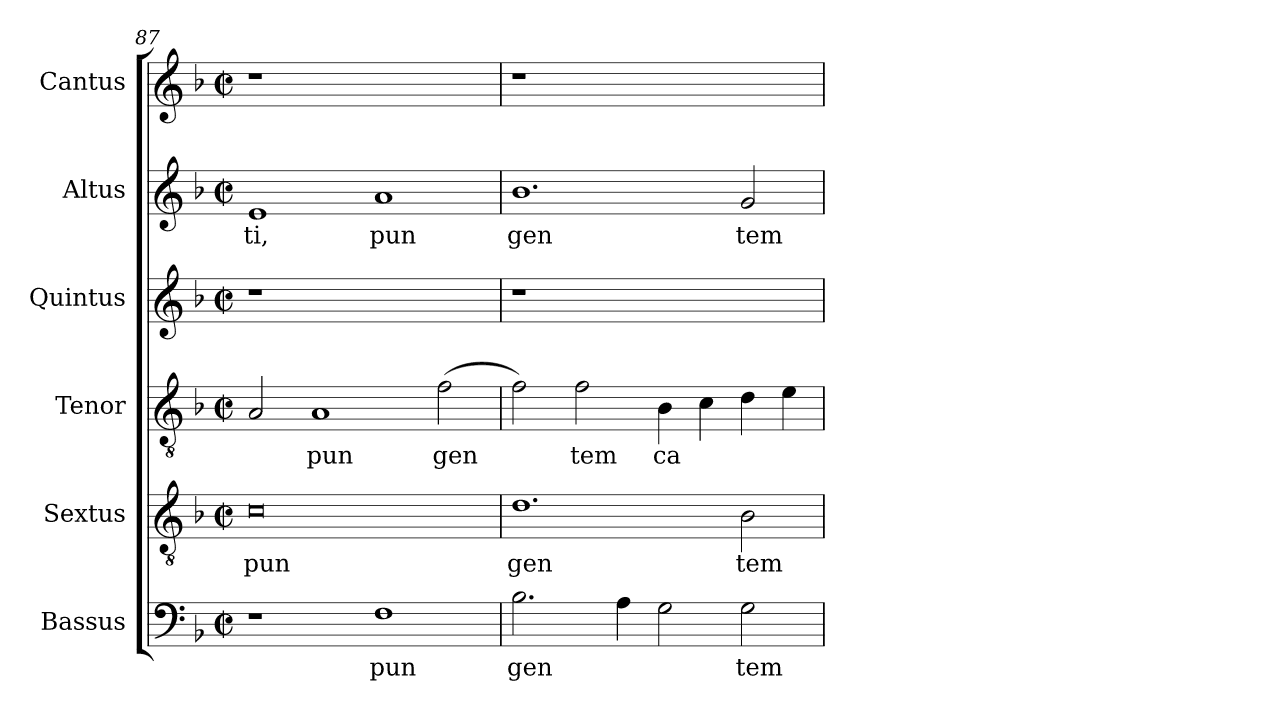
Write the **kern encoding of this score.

**kern	**text	**kern	**text	**kern	**text	**kern	**kern	**text	**kern
*part6	*part6	*part5	*part5	*part4	*part4	*part3	*part2	*part2	*part1
*staff6	*staff6	*staff5	*staff5	*staff4	*staff4	*staff3	*staff2	*staff2	*staff1
*I"Bassus	*	*I"Sextus	*	*I"Tenor	*	*I"Quintus	*I"Altus	*	*I"Cantus
*I'Bassus	*	*I'Sextus	*	*I'Tenor	*	*I'Quintus	*I'Altus	*	*I'Cantus
*clefF4	*	*clefGv2	*	*clefGv2	*	*clefG2	*clefG2	*	*clefG2
*k[b-]	*	*k[b-]	*	*k[b-]	*	*k[b-]	*k[b-]	*	*k[b-]
*F:	*	*F:	*	*F:	*	*F:	*F:	*	*F:
*M2/2	*	*M2/2	*	*M2/2	*	*M2/2	*M2/2	*	*M2/2
*met(c|)	*	*met(c|)	*	*met(c|)	*	*met(c|)	*met(c|)	*	*met(c|)
=87	=87	=87	=87	=87	=87	=87	=87	=87	=87
!	!	!	!LO:LY:b:cj	!	!	!	!	!LO:LY:b:cj	!
1r	.	0c	pun	2A/	.	1r	1e	ti,	1r
!	!	!	!	!	!LO:LY:b:cj	!	!	!	!
.	.	.	.	1A	pun	.	.	.	.
!	!LO:LY:b:cj	!	!	!	!	!	!	!LO:LY:b:cj	!
1F	pun	.	.	.	.	1ryy	1a	pun	1ryy
!	!	!	!	!	!LO:LY:b	!	!	!	!
.	.	.	.	(>2f\	gen	.	.	.	.
=88	=88	=88	=88	=88	=88	=88	=88	=88	=88
!	!LO:LY:b	!	!LO:LY:b:cj	!	!	!	!	!LO:LY:b:cj	!
2.B-\	gen	1.d	gen	2f\)	.	1r	1.b-	gen	1r
!	!	!	!	!	!LO:LY:b:cj	!	!	!	!
.	.	.	.	2f\	tem	.	.	.	.
4A\	.	.	.	.	.	.	.	.	.
!	!	!	!	!	!LO:LY:b:cj	!	!	!	!
2G\	.	.	.	4B-\	ca	1ryy	.	.	1ryy
.	.	.	.	4c\	.	.	.	.	.
!	!LO:LY:b:cj	!	!LO:LY:b:cj	!	!	!	!	!LO:LY:b:cj	!
2G\	tem	2B-\	tem	4d\	.	.	2g/	tem	.
.	.	.	.	4e\	.	.	.	.	.
=	=	=	=	=	=	=	=	=	=
*-	*-	*-	*-	*-	*-	*-	*-	*-	*-
